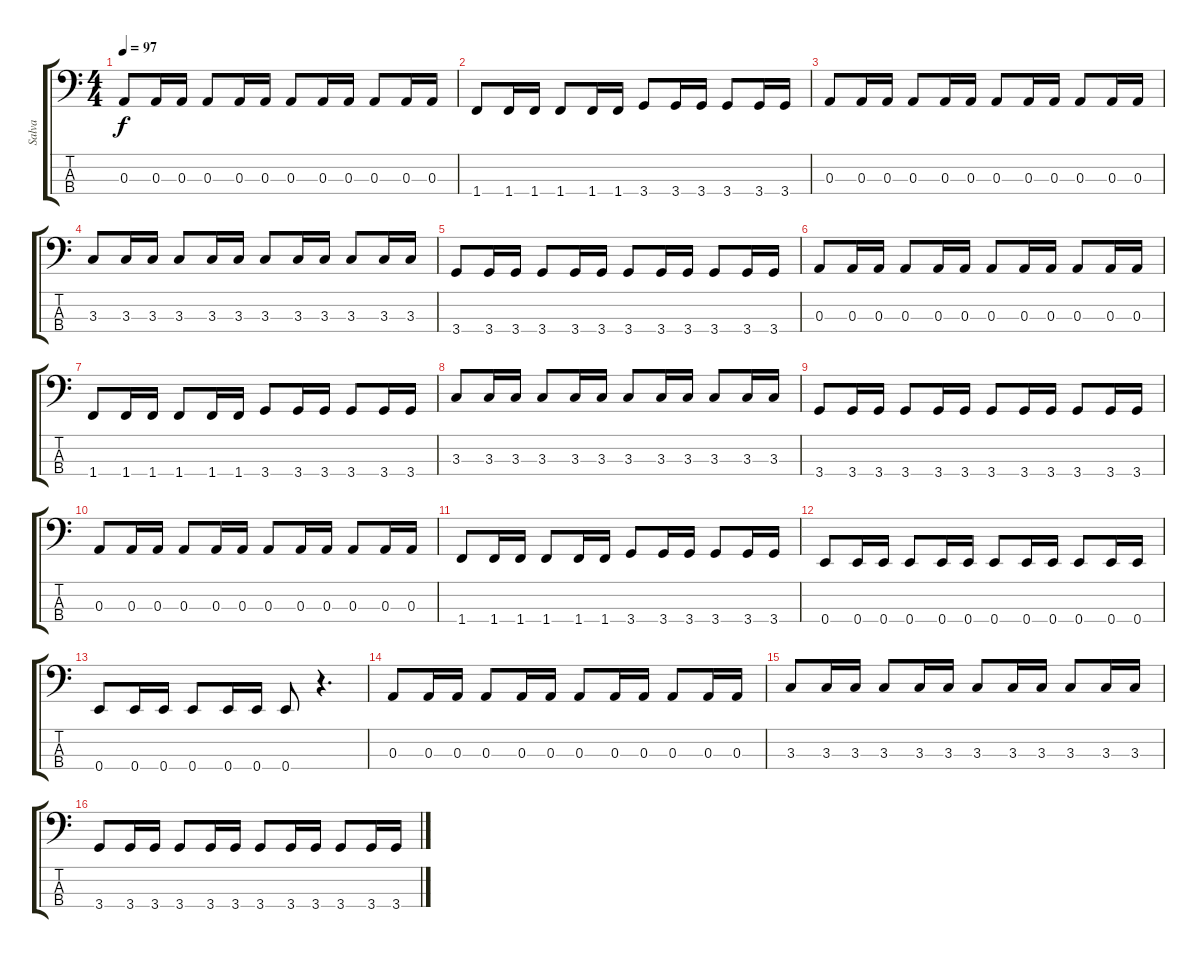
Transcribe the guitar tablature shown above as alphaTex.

\track ("Salva" "Salva") {instrument electricbassfinger}
\staff {score tabs}
\tuning (G2 D2 A1 E1) {hide}
\ts (4 4)
\tempo 97
\clef f4
\ks c
0.3.8{dy f} 0.3.16 0.3.16 0.3.8 0.3.16 0.3.16 0.3.8 0.3.16 0.3.16 0.3.8 0.3.16 0.3.16 |
1.4.8 1.4.16 1.4.16 1.4.8 1.4.16 1.4.16 3.4.8 3.4.16 3.4.16 3.4.8 3.4.16 3.4.16 |
0.3.8 0.3.16 0.3.16 0.3.8 0.3.16 0.3.16 0.3.8 0.3.16 0.3.16 0.3.8 0.3.16 0.3.16 |
3.3.8 3.3.16 3.3.16 3.3.8 3.3.16 3.3.16 3.3.8 3.3.16 3.3.16 3.3.8 3.3.16 3.3.16 |
3.4.8 3.4.16 3.4.16 3.4.8 3.4.16 3.4.16 3.4.8 3.4.16 3.4.16 3.4.8 3.4.16 3.4.16 |
0.3.8 0.3.16 0.3.16 0.3.8 0.3.16 0.3.16 0.3.8 0.3.16 0.3.16 0.3.8 0.3.16 0.3.16 |
1.4.8 1.4.16 1.4.16 1.4.8 1.4.16 1.4.16 3.4.8 3.4.16 3.4.16 3.4.8 3.4.16 3.4.16 |
3.3.8 3.3.16 3.3.16 3.3.8 3.3.16 3.3.16 3.3.8 3.3.16 3.3.16 3.3.8 3.3.16 3.3.16 |
3.4.8 3.4.16 3.4.16 3.4.8 3.4.16 3.4.16 3.4.8 3.4.16 3.4.16 3.4.8 3.4.16 3.4.16 |
0.3.8 0.3.16 0.3.16 0.3.8 0.3.16 0.3.16 0.3.8 0.3.16 0.3.16 0.3.8 0.3.16 0.3.16 |
1.4.8 1.4.16 1.4.16 1.4.8 1.4.16 1.4.16 3.4.8 3.4.16 3.4.16 3.4.8 3.4.16 3.4.16 |
0.4.8 0.4.16 0.4.16 0.4.8 0.4.16 0.4.16 0.4.8 0.4.16 0.4.16 0.4.8 0.4.16 0.4.16 |
0.4.8 0.4.16 0.4.16 0.4.8 0.4.16 0.4.16 0.4.8 r.4{d} |
0.3.8 0.3.16 0.3.16 0.3.8 0.3.16 0.3.16 0.3.8 0.3.16 0.3.16 0.3.8 0.3.16 0.3.16 |
3.3.8 3.3.16 3.3.16 3.3.8 3.3.16 3.3.16 3.3.8 3.3.16 3.3.16 3.3.8 3.3.16 3.3.16 |
3.4.8 3.4.16 3.4.16 3.4.8 3.4.16 3.4.16 3.4.8 3.4.16 3.4.16 3.4.8 3.4.16 3.4.16
